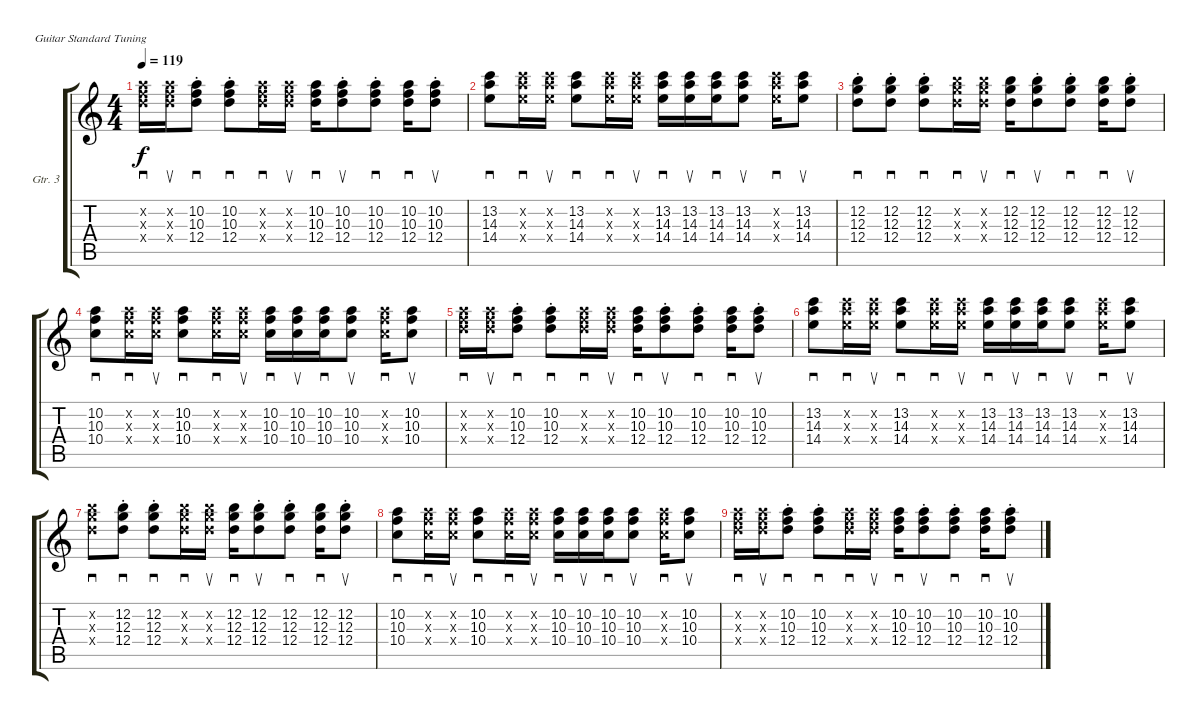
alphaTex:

\defaultSystemsLayout 4
\bracketExtendMode groupsimilarinstruments
\firstSystemTrackNameOrientation horizontal
\otherSystemsTrackNameOrientation horizontal
\track ("Guitar 3 w/ clean" "Gtr. 3") {instrument electricguitarclean}
\staff {score tabs}
\tuning (E4 B3 G3 D3 A2 E2)
\ts (4 4)
\tempo 119
\clef g2
\ks c
(10.3{x} 12.4{x} 10.2{x}).16{sd dy f} (12.4{x} 10.3{x} 10.2{x}).16{su} (10.3{st} 12.4{st} 10.2{st}).8{sd} (10.3{st} 12.4{st} 10.2{st}).8{sd} (10.3{x} 12.4{x} 10.2{x}).16{sd} (10.3{x} 12.4{x} 10.2{x}).16{su} (10.3 12.4 10.2).16{sd} (10.3{st} 12.4{st} 10.2{st}).8{su} (10.3{st} 12.4{st} 10.2{st}).8{sd} (10.3 12.4 10.2).16{sd} (10.3{st} 12.4{st} 10.2{st}).8{su} |
(13.2 14.3 14.4).8{sd} (13.2{x} 14.3{x} 14.4{x}).16{sd} (13.2{x} 14.3{x} 14.4{x}).16{su} (13.2 14.3 14.4).8{sd} (13.2{x} 14.3{x} 14.4{x}).16{sd} (13.2{x} 14.3{x} 14.4{x}).16{su} (13.2 14.3 14.4).16{sd} (13.2 14.3 14.4).16{su} (13.2 14.3 14.4).16{sd} (13.2 14.3 14.4).8{su} (13.2{x} 14.3{x} 14.4{x}).16{sd} (13.2 14.3 14.4).8{su} |
(12.3{st} 12.2{st} 12.4{st}).8{sd} (12.3{st} 12.2{st} 12.4{st}).8{sd} (12.3{st} 12.2{st} 12.4{st}).8{sd} (12.3{x} 12.2{x} 12.4{x}).16{sd} (12.3{x} 12.2{x} 12.4{x}).16{su} (12.3 12.2 12.4).16{sd} (12.3{st} 12.2{st} 12.4{st}).8{su} (12.3{st} 12.2{st} 12.4{st}).8{sd} (12.3 12.2 12.4).16{sd} (12.3{st} 12.2{st} 12.4{st}).8{su} |
(10.2 10.3 10.4).8{sd} (10.2{x} 10.3{x} 10.4{x}).16{sd} (10.2{x} 10.3{x} 10.4{x}).16{su} (10.2 10.3 10.4).8{sd} (10.2{x} 10.3{x} 10.4{x}).16{sd} (10.2{x} 10.3{x} 10.4{x}).16{su} (10.2 10.3 10.4).16{sd} (10.2 10.3 10.4).16{su} (10.2 10.3 10.4).16{sd} (10.2 10.3 10.4).8{su} (10.2{x} 10.3{x} 10.4{x}).16{sd} (10.2 10.3 10.4).8{su} |
(10.3{x} 12.4{x} 10.2{x}).16{sd} (12.4{x} 10.3{x} 10.2{x}).16{su} (10.3{st} 12.4{st} 10.2{st}).8{sd} (10.3{st} 12.4{st} 10.2{st}).8{sd} (10.3{x} 12.4{x} 10.2{x}).16{sd} (10.3{x} 12.4{x} 10.2{x}).16{su} (10.3 12.4 10.2).16{sd} (10.3{st} 12.4{st} 10.2{st}).8{su} (10.3{st} 12.4{st} 10.2{st}).8{sd} (10.3 12.4 10.2).16{sd} (10.3{st} 12.4{st} 10.2{st}).8{su} |
(13.2 14.3 14.4).8{sd} (13.2{x} 14.3{x} 14.4{x}).16{sd} (13.2{x} 14.3{x} 14.4{x}).16{su} (13.2 14.3 14.4).8{sd} (13.2{x} 14.3{x} 14.4{x}).16{sd} (13.2{x} 14.3{x} 14.4{x}).16{su} (13.2 14.3 14.4).16{sd} (13.2 14.3 14.4).16{su} (13.2 14.3 14.4).16{sd} (13.2 14.3 14.4).8{su} (13.2{x} 14.3{x} 14.4{x}).16{sd} (13.2 14.3 14.4).8{su} |
(12.3{x} 12.2{x} 12.4{x}).8{sd} (12.3{st} 12.2{st} 12.4{st}).8{sd} (12.3{st} 12.2{st} 12.4{st}).8{sd} (12.3{x} 12.2{x} 12.4{x}).16{sd} (12.3{x} 12.2{x} 12.4{x}).16{su} (12.3 12.2 12.4).16{sd} (12.3{st} 12.2{st} 12.4{st}).8{su} (12.3{st} 12.2{st} 12.4{st}).8{sd} (12.3 12.2 12.4).16{sd} (12.3{st} 12.2{st} 12.4{st}).8{su} |
(10.2 10.3 10.4).8{sd} (10.2{x} 10.3{x} 10.4{x}).16{sd} (10.2{x} 10.3{x} 10.4{x}).16{su} (10.2 10.3 10.4).8{sd} (10.2{x} 10.3{x} 10.4{x}).16{sd} (10.2{x} 10.3{x} 10.4{x}).16{su} (10.2 10.3 10.4).16{sd} (10.2 10.3 10.4).16{su} (10.2 10.3 10.4).16{sd} (10.2 10.3 10.4).8{su} (10.2{x} 10.3{x} 10.4{x}).16{sd} (10.2 10.3 10.4).8{su} |
(10.3{x} 12.4{x} 10.2{x}).16{sd} (12.4{x} 10.3{x} 10.2{x}).16{su} (10.3{st} 12.4{st} 10.2{st}).8{sd} (10.3{st} 12.4{st} 10.2{st}).8{sd} (10.3{x} 12.4{x} 10.2{x}).16{sd} (10.3{x} 12.4{x} 10.2{x}).16{su} (10.3 12.4 10.2).16{sd} (10.3{st} 12.4{st} 10.2{st}).8{su} (10.3{st} 12.4{st} 10.2{st}).8{sd} (10.3 12.4 10.2).16{sd} (10.3{st} 12.4{st} 10.2{st}).8{su}
